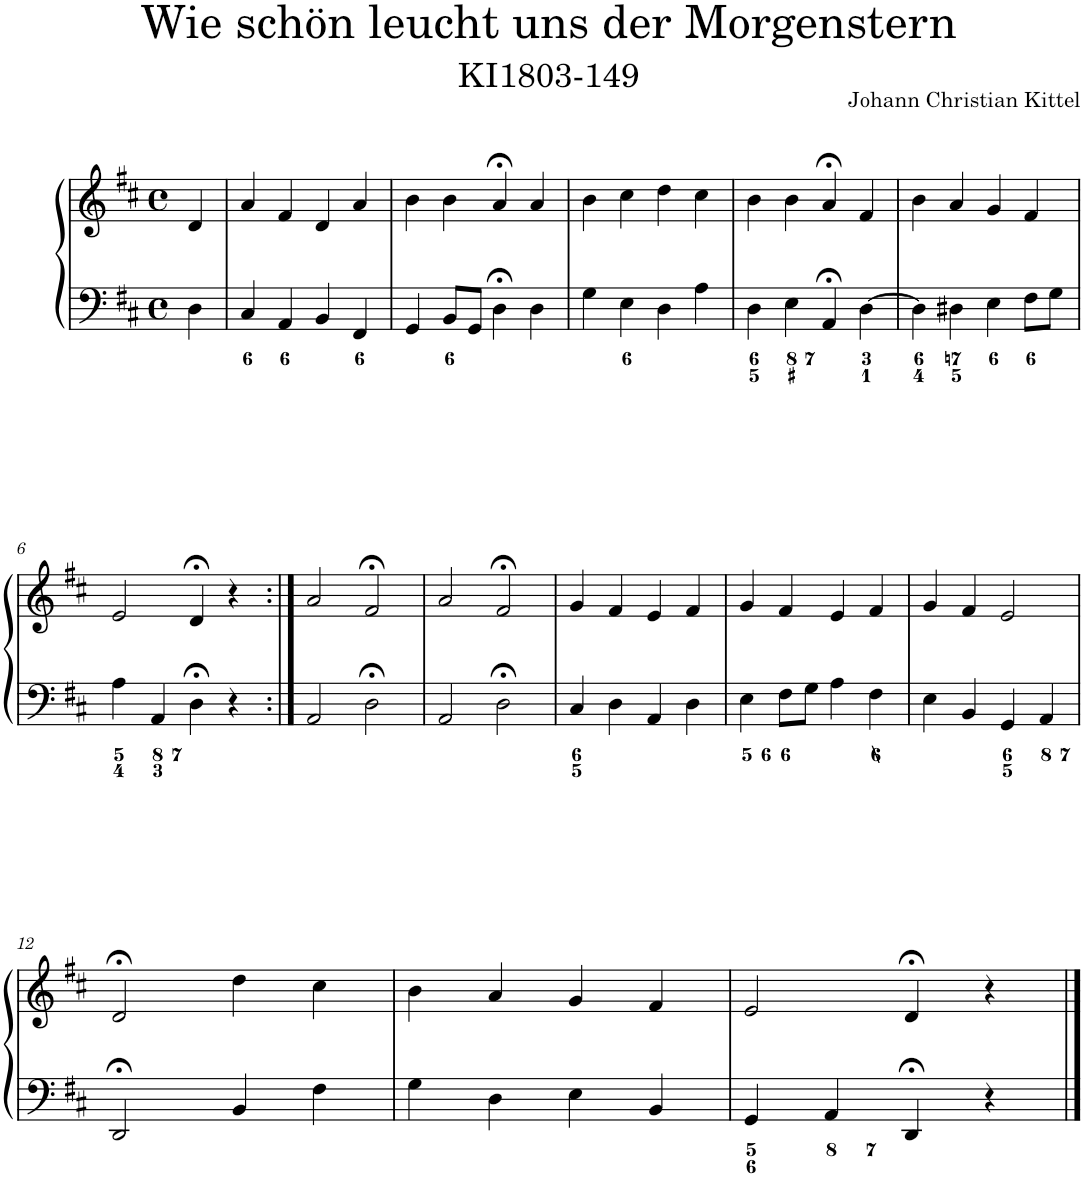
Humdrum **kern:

**kern	**kern
*part1	*part1
*staff2	*staff1
*I"Piano	*
*I'Pno.	*
*clefF4	*clefG2
*k[f#c#]	*k[f#c#]
*M4/4	*M4/4
*met(c)	*met(c)
=	=
4D\	4d/
=1	=1
4C#/	4a/
4AA/	4f#/
4BB/	4d/
4FF#/	4a/
=2	=2
4GG/	4b\
8BB/L	4b\
8GG/J	.
4D;<\	4a;</
4D\	4a/
=3	=3
4G\	4b\
4E\	4cc#\
4D\	4dd\
4A\	4cc#\
=4	=4
4D\	4b\
4E\	4b\
4AA;</	4a;</
[4D\	4f#/
=5	=5
4D\]	4b\
4D#X\	4a/
4E\	4g/
8F#\L	4f#/
8G\J	.
!!LO:LB:g=z
=6	=6
4A\	2e/
4AA/	.
4D;<\	4d;</
4r	4r
=7:|!	=7:|!
2AA/	2a/
2D;<\	2f#;</
=8	=8
2AA/	2a/
2D;<\	2f#;</
=9	=9
4C#/	4g/
4D\	4f#/
4AA/	4e/
4D\	4f#/
=10	=10
4E\	4g/
8F#\L	4f#/
8G\J	.
4A\	4e/
4F#\	4f#/
=11	=11
4E\	4g/
4BB/	4f#/
4GG/	2e/
4AA/	.
!!LO:LB:g=z
=12	=12
2DD;</	2d;</
4BB/	4dd\
4F#\	4cc#\
=13	=13
4G\	4b\
4D\	4a/
4E\	4g/
4BB/	4f#/
=14	=14
4GG/	2e/
4AA/	.
4DD;</	4d;</
4r	4r
==	==
*-	*-
